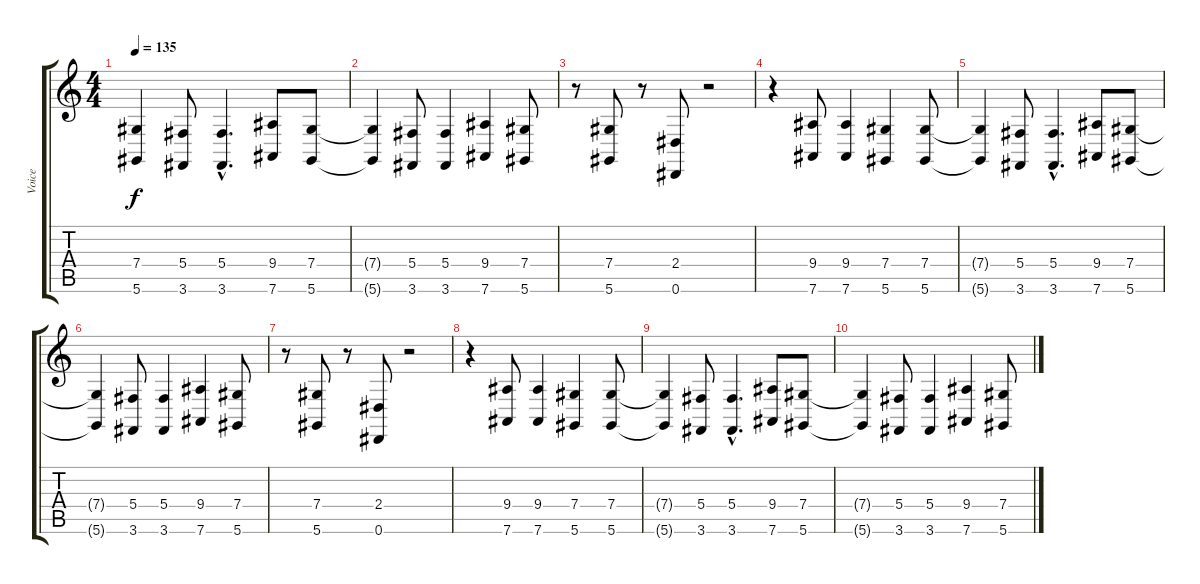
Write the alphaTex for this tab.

\track ("Voice" "Voice") {instrument bassoon}
\staff {score tabs}
\tuning (Eb4 Bb3 Gb3 Db3 Ab2 Eb2) {hide}
\ts (4 4)
\tempo 135
\clef g2
\ks c
(7.4{t} 5.6{t}).4{dy f} (5.4 3.6).8 (5.4{hac} 3.6{hac}).4{d} (9.4 7.6).8 (7.4 5.6).8 |
(7.4{t} 5.6{t}).4 (5.4 3.6).8 (5.4 3.6).4 (9.4 7.6).4 (7.4 5.6).8 |
r.8 (7.4 5.6).8 r.8 (2.4 0.6).8 r.2 |
r.4 (9.4 7.6).8 (9.4 7.6).4 (7.4 5.6).4 (7.4 5.6).8 |
(7.4{t} 5.6{t}).4 (5.4 3.6).8 (5.4{hac} 3.6{hac}).4{d} (9.4 7.6).8 (7.4 5.6).8 |
(7.4{t} 5.6{t}).4 (5.4 3.6).8 (5.4 3.6).4 (9.4 7.6).4 (7.4 5.6).8 |
r.8 (7.4 5.6).8 r.8 (2.4 0.6).8 r.2 |
r.4 (9.4 7.6).8 (9.4 7.6).4 (7.4 5.6).4 (7.4 5.6).8 |
(7.4{t} 5.6{t}).4 (5.4 3.6).8 (5.4{hac} 3.6{hac}).4{d} (9.4 7.6).8 (7.4 5.6).8 |
(7.4{t} 5.6{t}).4 (5.4 3.6).8 (5.4 3.6).4 (9.4 7.6).4 (7.4 5.6).8
